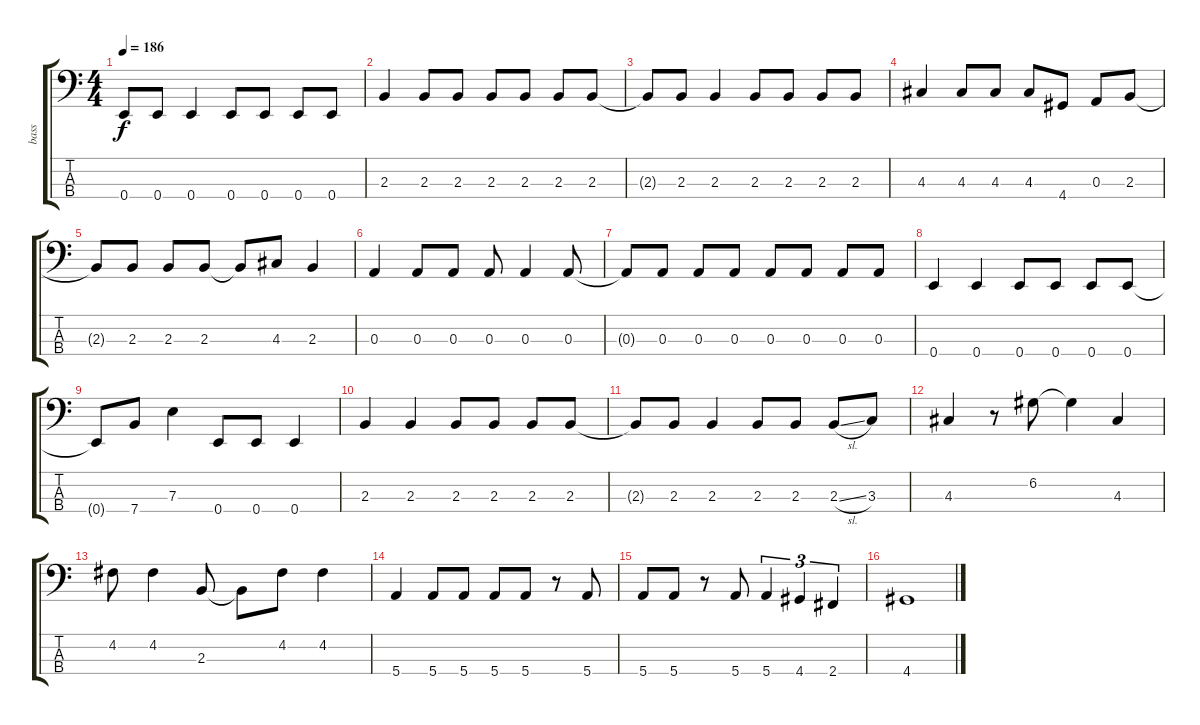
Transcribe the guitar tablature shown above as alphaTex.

\track ("bass" "bass") {instrument electricbasspick}
\staff {score tabs}
\tuning (G2 D2 A1 E1) {hide}
\ts (4 4)
\tempo 186
\clef f4
\ks c
0.4{t}.8{dy f} 0.4.8 0.4.4 0.4.8 0.4.8 0.4.8 0.4.8 |
2.3.4 2.3.8 2.3.8 2.3.8 2.3.8 2.3.8 2.3.8 |
2.3{t}.8 2.3.8 2.3.4 2.3.8 2.3.8 2.3.8 2.3.8 |
4.3.4 4.3.8 4.3.8 4.3.8 4.4.8 0.3.8 2.3.8 |
2.3{t}.8 2.3.8 2.3.8 2.3.8 2.3{t}.8 4.3.8 2.3.4 |
0.3.4 0.3.8 0.3.8 0.3.8 0.3.4 0.3.8 |
0.3{t}.8 0.3.8 0.3.8 0.3.8 0.3.8 0.3.8 0.3.8 0.3.8 |
0.4.4 0.4.4 0.4.8 0.4.8 0.4.8 0.4.8 |
0.4{t}.8 7.4.8 7.3.4 0.4.8 0.4.8 0.4.4 |
2.3.4 2.3.4 2.3.8 2.3.8 2.3.8 2.3.8 |
2.3{t}.8 2.3.8 2.3.4 2.3.8 2.3.8 2.3{sl}.8 3.3.8 |
4.3.4 r.8 6.2.8 6.2{t}.4 4.3.4 |
4.2.8 4.2.4 2.3.8 2.3{t}.8 4.2.8 4.2.4 |
5.4.4 5.4.8 5.4.8 5.4.8 5.4.8 r.8 5.4.8 |
5.4.8 5.4.8 r.8 5.4.8 5.4.4{tu (3 2)} 4.4.4{tu (3 2)} 2.4.4{tu (3 2)} |
4.4.1
